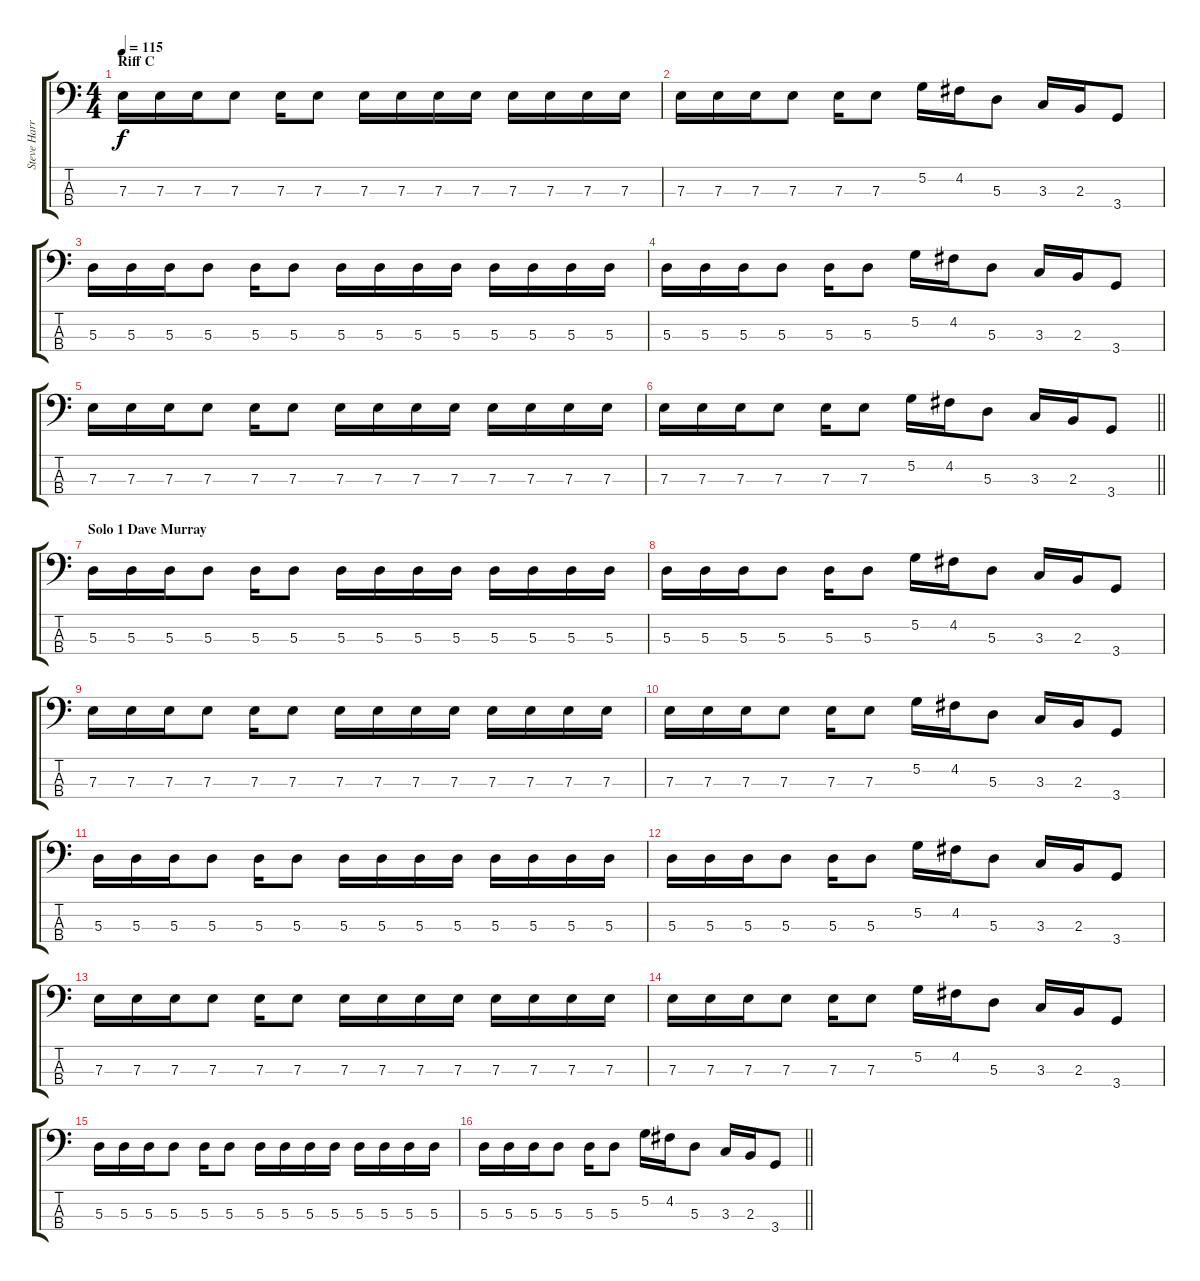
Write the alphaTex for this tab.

\track ("Steve Harris" "Steve Harr") {instrument electricbassfinger}
\staff {score tabs}
\tuning (G2 D2 A1 E1) {hide}
\ts (4 4)
\section ("" "Riff C")
\tempo 115
\clef f4
\ks c
7.3.16{dy f} 7.3.16 7.3.16 7.3.8 7.3.16 7.3.8 7.3.16 7.3.16 7.3.16 7.3.16 7.3.16 7.3.16 7.3.16 7.3.16 |
7.3.16 7.3.16 7.3.16 7.3.8 7.3.16 7.3.8 5.2.16 4.2.16 5.3.8 3.3.16 2.3.16 3.4.8 |
5.3.16 5.3.16 5.3.16 5.3.8 5.3.16 5.3.8 5.3.16 5.3.16 5.3.16 5.3.16 5.3.16 5.3.16 5.3.16 5.3.16 |
5.3.16 5.3.16 5.3.16 5.3.8 5.3.16 5.3.8 5.2.16 4.2.16 5.3.8 3.3.16 2.3.16 3.4.8 |
7.3.16 7.3.16 7.3.16 7.3.8 7.3.16 7.3.8 7.3.16 7.3.16 7.3.16 7.3.16 7.3.16 7.3.16 7.3.16 7.3.16 |
\barLineRight lightlight
7.3.16 7.3.16 7.3.16 7.3.8 7.3.16 7.3.8 5.2.16 4.2.16 5.3.8 3.3.16 2.3.16 3.4.8 |
\section ("" "Solo 1 Dave Murray")
5.3.16 5.3.16 5.3.16 5.3.8 5.3.16 5.3.8 5.3.16 5.3.16 5.3.16 5.3.16 5.3.16 5.3.16 5.3.16 5.3.16 |
5.3.16 5.3.16 5.3.16 5.3.8 5.3.16 5.3.8 5.2.16 4.2.16 5.3.8 3.3.16 2.3.16 3.4.8 |
7.3.16 7.3.16 7.3.16 7.3.8 7.3.16 7.3.8 7.3.16 7.3.16 7.3.16 7.3.16 7.3.16 7.3.16 7.3.16 7.3.16 |
7.3.16 7.3.16 7.3.16 7.3.8 7.3.16 7.3.8 5.2.16 4.2.16 5.3.8 3.3.16 2.3.16 3.4.8 |
5.3.16 5.3.16 5.3.16 5.3.8 5.3.16 5.3.8 5.3.16 5.3.16 5.3.16 5.3.16 5.3.16 5.3.16 5.3.16 5.3.16 |
5.3.16 5.3.16 5.3.16 5.3.8 5.3.16 5.3.8 5.2.16 4.2.16 5.3.8 3.3.16 2.3.16 3.4.8 |
7.3.16 7.3.16 7.3.16 7.3.8 7.3.16 7.3.8 7.3.16 7.3.16 7.3.16 7.3.16 7.3.16 7.3.16 7.3.16 7.3.16 |
7.3.16 7.3.16 7.3.16 7.3.8 7.3.16 7.3.8 5.2.16 4.2.16 5.3.8 3.3.16 2.3.16 3.4.8 |
5.3.16 5.3.16 5.3.16 5.3.8 5.3.16 5.3.8 5.3.16 5.3.16 5.3.16 5.3.16 5.3.16 5.3.16 5.3.16 5.3.16 |
\barLineRight lightlight
5.3.16 5.3.16 5.3.16 5.3.8 5.3.16 5.3.8 5.2.16 4.2.16 5.3.8 3.3.16 2.3.16 3.4.8
